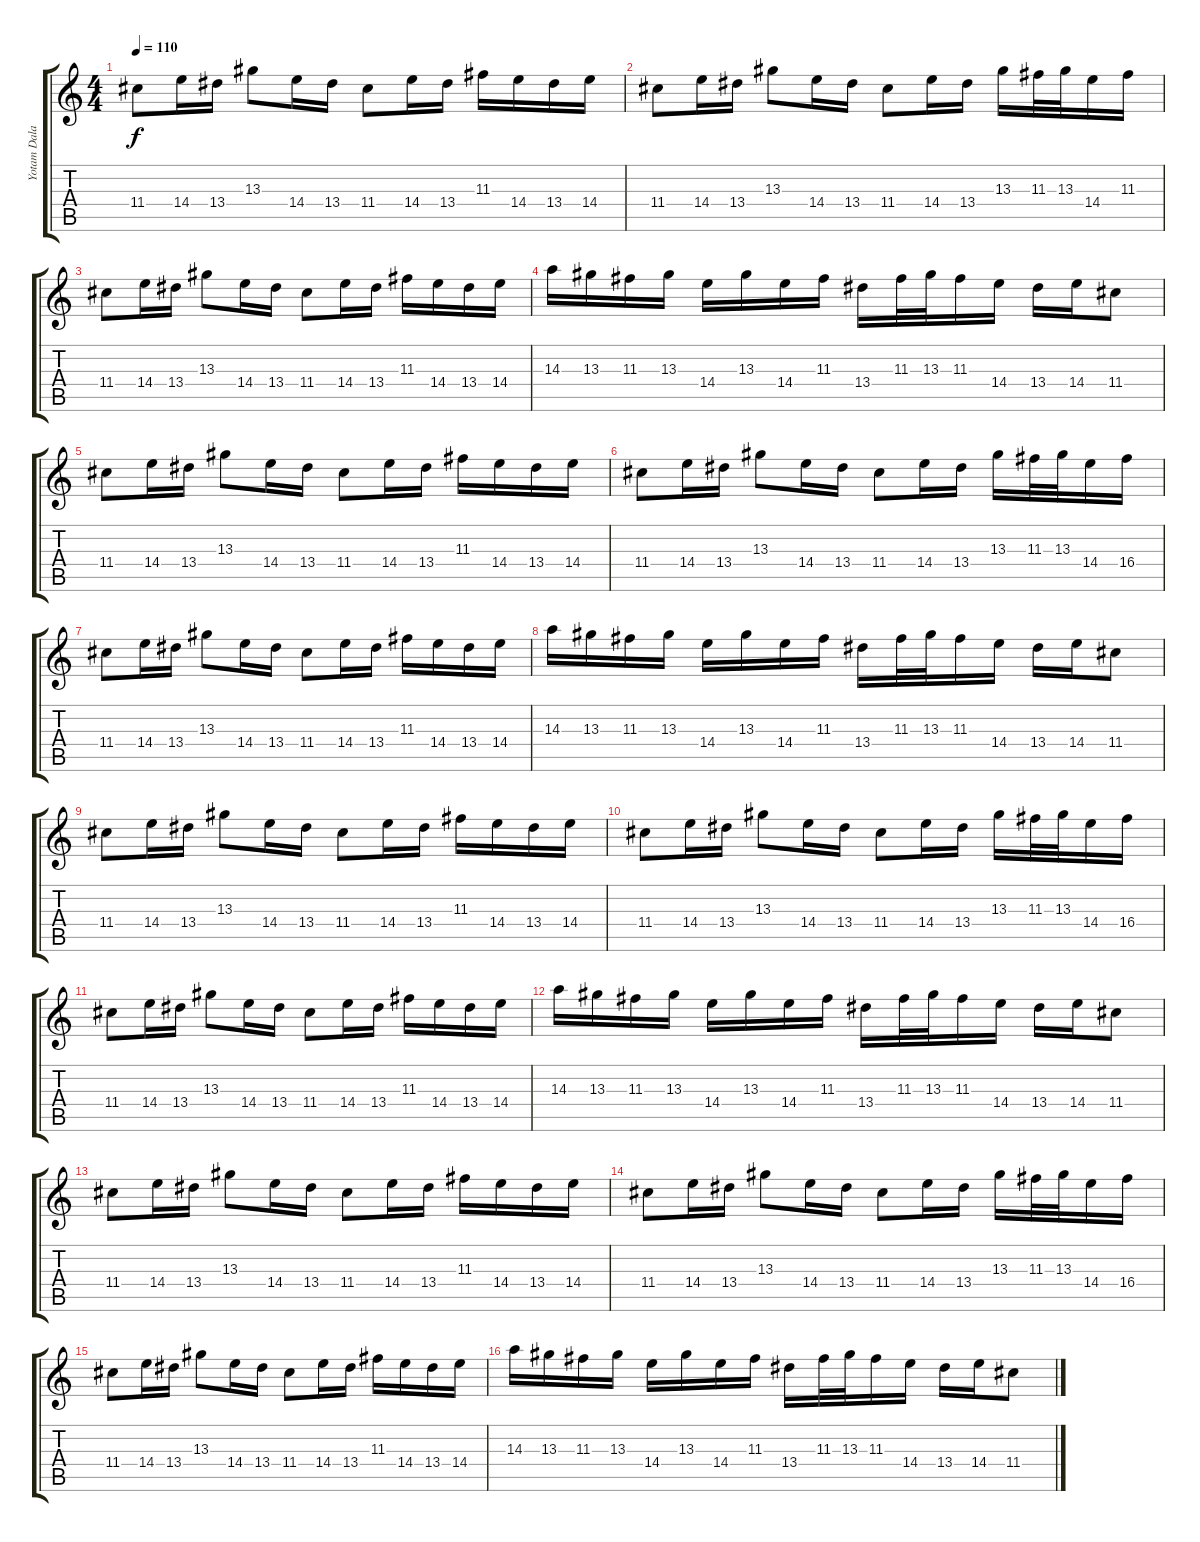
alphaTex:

\track ("Yotam Dalal" "Yotam Dala") {instrument distortionguitar}
\staff {score tabs}
\tuning (E4 B3 G3 D3 A2 E2) {hide}
\ts (4 4)
\tempo 110
\tempo 100
\tempo 110
\clef g2
\ks c
11.4.8{dy f instrument distortionguitar} 14.4.16 13.4.16 13.3.8 14.4.16 13.4.16 11.4.8 14.4.16 13.4.16 11.3.16 14.4.16 13.4.16 14.4.16 |
11.4.8 14.4.16 13.4.16 13.3.8 14.4.16 13.4.16 11.4.8 14.4.16 13.4.16 13.3.16 11.3.32 13.3.32 14.4.16 11.3.16 |
11.4.8 14.4.16 13.4.16 13.3.8 14.4.16 13.4.16 11.4.8 14.4.16 13.4.16 11.3.16 14.4.16 13.4.16 14.4.16 |
14.3.16 13.3.16 11.3.16 13.3.16 14.4.16 13.3.16 14.4.16 11.3.16 13.4.16 11.3.32 13.3.32 11.3.16 14.4.16 13.4.16 14.4.16 11.4.8 |
11.4.8 14.4.16 13.4.16 13.3.8 14.4.16 13.4.16 11.4.8 14.4.16 13.4.16 11.3.16 14.4.16 13.4.16 14.4.16 |
11.4.8 14.4.16 13.4.16 13.3.8 14.4.16 13.4.16 11.4.8 14.4.16 13.4.16 13.3.16 11.3.32 13.3.32 14.4.16 16.4.16 |
11.4.8 14.4.16 13.4.16 13.3.8 14.4.16 13.4.16 11.4.8 14.4.16 13.4.16 11.3.16 14.4.16 13.4.16 14.4.16 |
14.3.16 13.3.16 11.3.16 13.3.16 14.4.16 13.3.16 14.4.16 11.3.16 13.4.16 11.3.32 13.3.32 11.3.16 14.4.16 13.4.16 14.4.16 11.4.8 |
11.4.8 14.4.16 13.4.16 13.3.8 14.4.16 13.4.16 11.4.8 14.4.16 13.4.16 11.3.16 14.4.16 13.4.16 14.4.16 |
11.4.8 14.4.16 13.4.16 13.3.8 14.4.16 13.4.16 11.4.8 14.4.16 13.4.16 13.3.16 11.3.32 13.3.32 14.4.16 16.4.16 |
11.4.8 14.4.16 13.4.16 13.3.8 14.4.16 13.4.16 11.4.8 14.4.16 13.4.16 11.3.16 14.4.16 13.4.16 14.4.16 |
14.3.16 13.3.16 11.3.16 13.3.16 14.4.16 13.3.16 14.4.16 11.3.16 13.4.16 11.3.32 13.3.32 11.3.16 14.4.16 13.4.16 14.4.16 11.4.8 |
11.4.8 14.4.16 13.4.16 13.3.8 14.4.16 13.4.16 11.4.8 14.4.16 13.4.16 11.3.16 14.4.16 13.4.16 14.4.16 |
11.4.8 14.4.16 13.4.16 13.3.8 14.4.16 13.4.16 11.4.8 14.4.16 13.4.16 13.3.16 11.3.32 13.3.32 14.4.16 16.4.16 |
11.4.8 14.4.16 13.4.16 13.3.8 14.4.16 13.4.16 11.4.8 14.4.16 13.4.16 11.3.16 14.4.16 13.4.16 14.4.16 |
14.3.16 13.3.16 11.3.16 13.3.16 14.4.16 13.3.16 14.4.16 11.3.16 13.4.16 11.3.32 13.3.32 11.3.16 14.4.16 13.4.16 14.4.16 11.4.8
